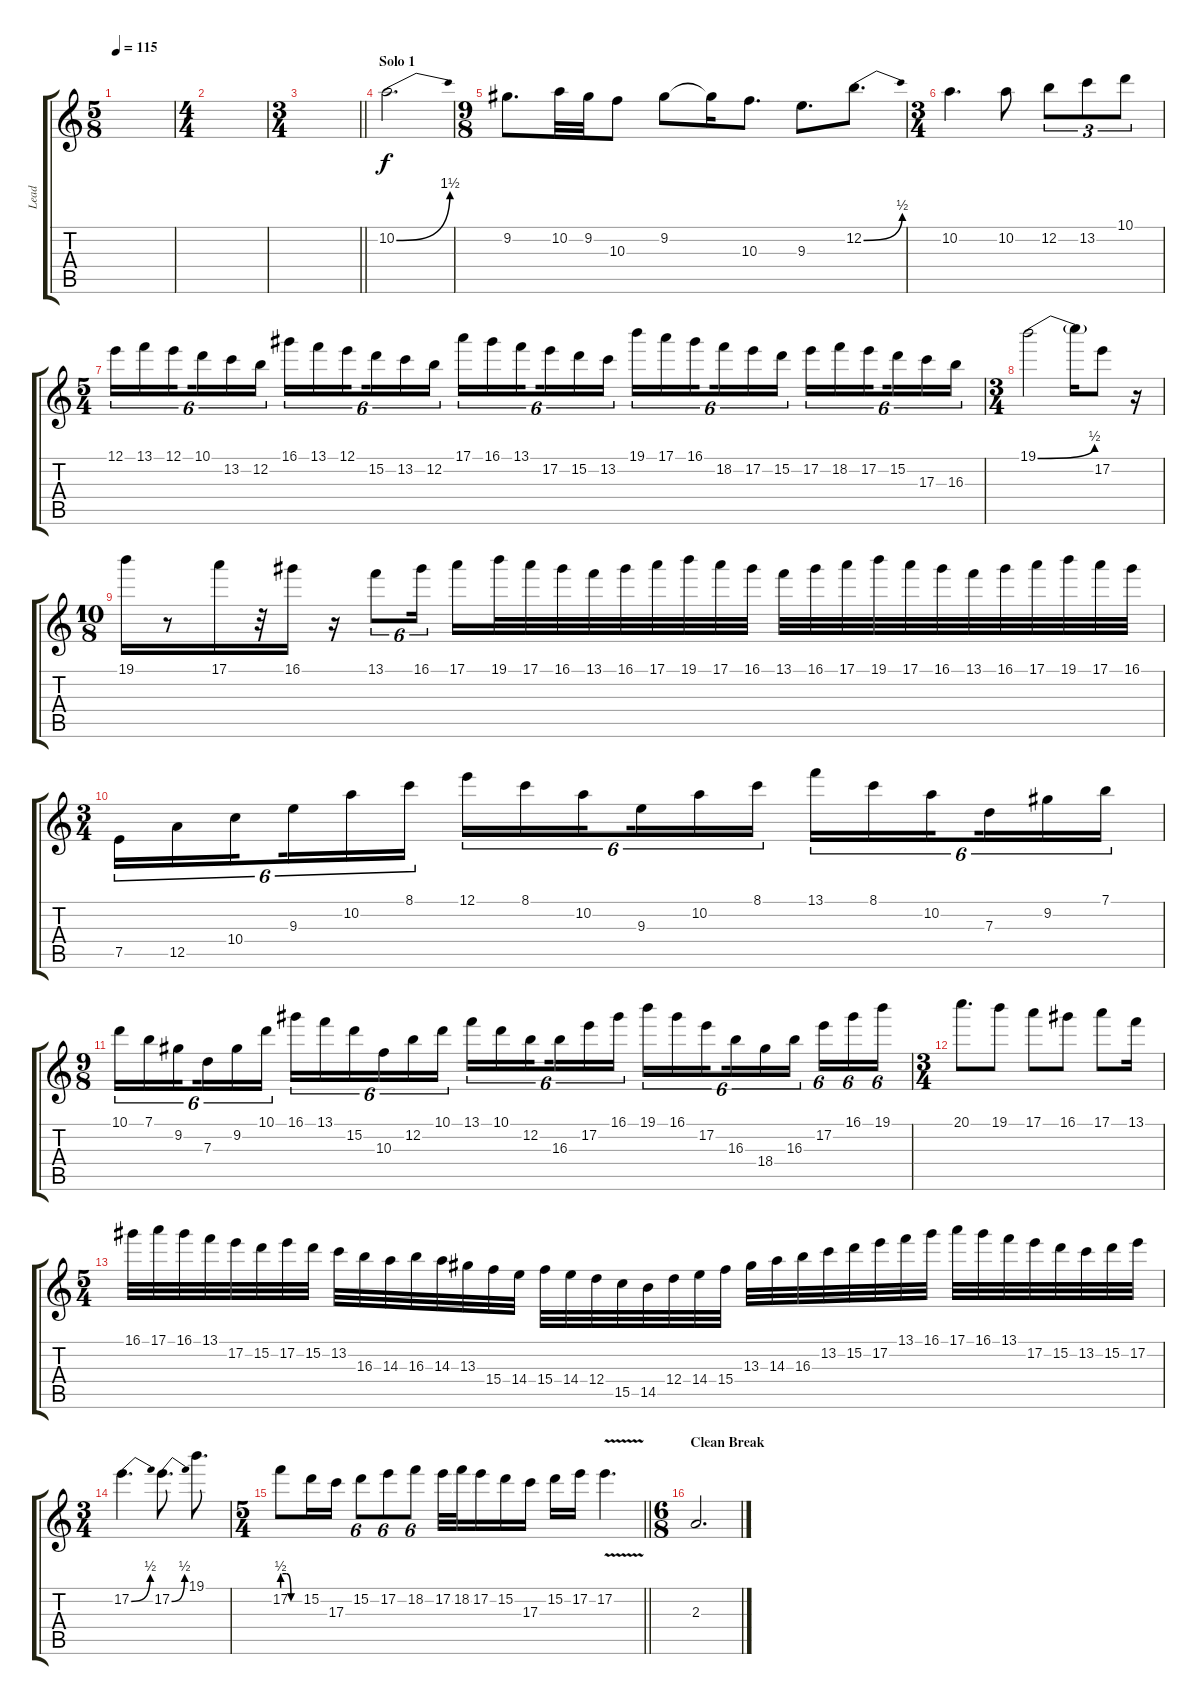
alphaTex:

\track ("Lead" "Lead") {instrument distortionguitar}
\staff {score tabs}
\tuning (E4 B3 G3 D3 A2 E2) {hide}
\ts (5 8)
\tempo 115
\clef g2
\ks c
|
\ts (4 4)
|
\ts (3 4)
\barLineRight lightlight
|
\section ("" "Solo 1")
10.2{be (bend 0 0 60 6)}.2{d} |
\ts (9 8)
9.2.8{d} 10.2.32 9.2.32 10.3.8 9.2.8 9.2{t}.16 10.3.8{d} 9.3.8{d} 12.2{be (bend 0 0 60 2)}.8{d} |
\ts (3 4)
10.2.4{d} 10.2.8 12.2.8{tu (3 2)} 13.2.8{tu (3 2)} 10.1.8{tu (3 2)} |
\ts (5 4)
12.1.16{tu (6 4)} 13.1.16{tu (6 4)} 12.1.16{tu (6 4) beam splitsecondary} 10.1.16{tu (6 4)} 13.2.16{tu (6 4)} 12.2.16{tu (6 4)} 16.1.16{tu (6 4)} 13.1.16{tu (6 4)} 12.1.16{tu (6 4) beam splitsecondary} 15.2.16{tu (6 4)} 13.2.16{tu (6 4)} 12.2.16{tu (6 4)} 17.1.16{tu (6 4)} 16.1.16{tu (6 4)} 13.1.16{tu (6 4) beam splitsecondary} 17.2.16{tu (6 4)} 15.2.16{tu (6 4)} 13.2.16{tu (6 4)} 19.1.16{tu (6 4)} 17.1.16{tu (6 4)} 16.1.16{tu (6 4) beam splitsecondary} 18.2.16{tu (6 4)} 17.2.16{tu (6 4)} 15.2.16{tu (6 4)} 17.2.16{tu (6 4)} 18.2.16{tu (6 4)} 17.2.16{tu (6 4) beam splitsecondary} 15.2.16{tu (6 4)} 17.3.16{tu (6 4)} 16.3.16{tu (6 4)} |
\ts (3 4)
19.1{be (bend 0 0 60 2)}.2 19.1{t}.16 17.2.8 r.16 |
\ts (10 8)
19.1.16 r.8 17.1.16 r.32 16.1.16 r.16 13.1.8{tu (6 4)} 16.1.16{tu (6 4)} 17.1.16 19.1.32 17.1.32 16.1.32 13.1.32 16.1.32 17.1.32 19.1.32 17.1.32 16.1.32 13.1.32 16.1.32 17.1.32 19.1.32 17.1.32 16.1.32 13.1.32 16.1.32 17.1.32 19.1.32 17.1.32 16.1.32 |
\ts (3 4)
7.5.16{tu (6 4)} 12.5.16{tu (6 4)} 10.4.16{tu (6 4) beam splitsecondary} 9.3.16{tu (6 4)} 10.2.16{tu (6 4)} 8.1.16{tu (6 4)} 12.1.16{tu (6 4)} 8.1.16{tu (6 4)} 10.2.16{tu (6 4) beam splitsecondary} 9.3.16{tu (6 4)} 10.2.16{tu (6 4)} 8.1.16{tu (6 4)} 13.1.16{tu (6 4)} 8.1.16{tu (6 4)} 10.2.16{tu (6 4) beam splitsecondary} 7.3.16{tu (6 4)} 9.2.16{tu (6 4)} 7.1.16{tu (6 4)} |
\ts (9 8)
10.1.16{tu (6 4)} 7.1.16{tu (6 4)} 9.2.16{tu (6 4) beam splitsecondary} 7.3.16{tu (6 4)} 9.2.16{tu (6 4)} 10.1.16{tu (6 4) beam splitsecondary} 16.1.16{tu (6 4)} 13.1.16{tu (6 4)} 15.2.16{tu (6 4)} 10.3.16{tu (6 4)} 12.2.16{tu (6 4)} 10.1.16{tu (6 4) beam splitsecondary} 13.1.16{tu (6 4)} 10.1.16{tu (6 4)} 12.2.16{tu (6 4) beam splitsecondary} 16.3.16{tu (6 4)} 17.2.16{tu (6 4)} 16.1.16{tu (6 4)} 19.1.16{tu (6 4)} 16.1.16{tu (6 4)} 17.2.16{tu (6 4) beam splitsecondary} 16.3.16{tu (6 4)} 18.4.16{tu (6 4)} 16.3.16{tu (6 4) beam splitsecondary} 17.2.16{tu (6 4)} 16.1.16{tu (6 4)} 19.1.16{tu (6 4)} |
\ts (3 4)
20.1.8{d} 19.1.8 17.1.8 16.1.8 17.1.8 13.1.16 |
\ts (5 4)
16.1.32 17.1.32 16.1.32 13.1.32 17.2.32 15.2.32 17.2.32 15.2.32 13.2.32 16.3.32 14.3.32 16.3.32 14.3.32 13.3.32 15.4.32 14.4.32 15.4.32 14.4.32 12.4.32 15.5.32 14.5.32 12.4.32 14.4.32 15.4.32 13.3.32 14.3.32 16.3.32 13.2.32 15.2.32 17.2.32 13.1.32 16.1.32 17.1.32 16.1.32 13.1.32 17.2.32 15.2.32 13.2.32 15.2.32 17.2.32 |
\ts (3 4)
17.2{be (bend 0 0 60 2)}.4{d} 17.2{be (bend 0 0 60 2)}.8{d} 19.1.8{d} |
\ts (5 4)
\barLineRight lightlight
17.2{be (custom 0 2 15 2 30 0 60 0)}.8 15.2.16 17.3.16 15.2.8{tu (6 4)} 17.2.8{tu (6 4)} 18.2.8{tu (6 4)} 17.2.32 18.2.32 17.2.16 15.2.16 17.3.16 15.2.16 17.2.16 17.2{v}.4{d} |
\ts (6 8)
\section ("" "Clean Break")
2.3.2{d instrument electricguitarclean}
